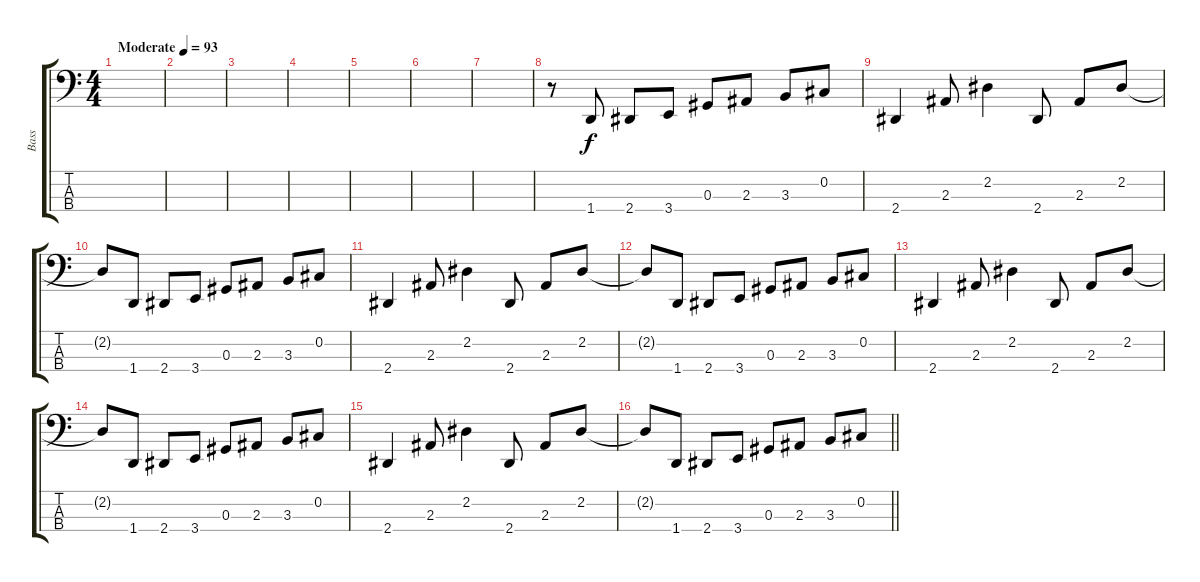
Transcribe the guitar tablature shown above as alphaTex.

\track ("Bass" "Bass") {instrument electricbasspick bank 255}
\staff {score tabs}
\tuning (Gb2 Db2 Ab1 Db1) {hide}
\ts (4 4)
\tempo (93 "Moderate")
\clef f4
\ks c
|
|
|
|
|
|
|
r.8 1.4.8 2.4.8 3.4.8 0.3.8 2.3.8 3.3.8 0.2.8 |
2.4.4 2.3.8 2.2.4 2.4.8 2.3.8 2.2.8 |
2.2{t}.8 1.4.8 2.4.8 3.4.8 0.3.8 2.3.8 3.3.8 0.2.8 |
2.4.4 2.3.8 2.2.4 2.4.8 2.3.8 2.2.8 |
2.2{t}.8 1.4.8 2.4.8 3.4.8 0.3.8 2.3.8 3.3.8 0.2.8 |
2.4.4 2.3.8 2.2.4 2.4.8 2.3.8 2.2.8 |
2.2{t}.8 1.4.8 2.4.8 3.4.8 0.3.8 2.3.8 3.3.8 0.2.8 |
2.4.4 2.3.8 2.2.4 2.4.8 2.3.8 2.2.8 |
\barLineRight lightlight
2.2{t}.8 1.4.8 2.4.8 3.4.8 0.3.8 2.3.8 3.3.8 0.2.8
